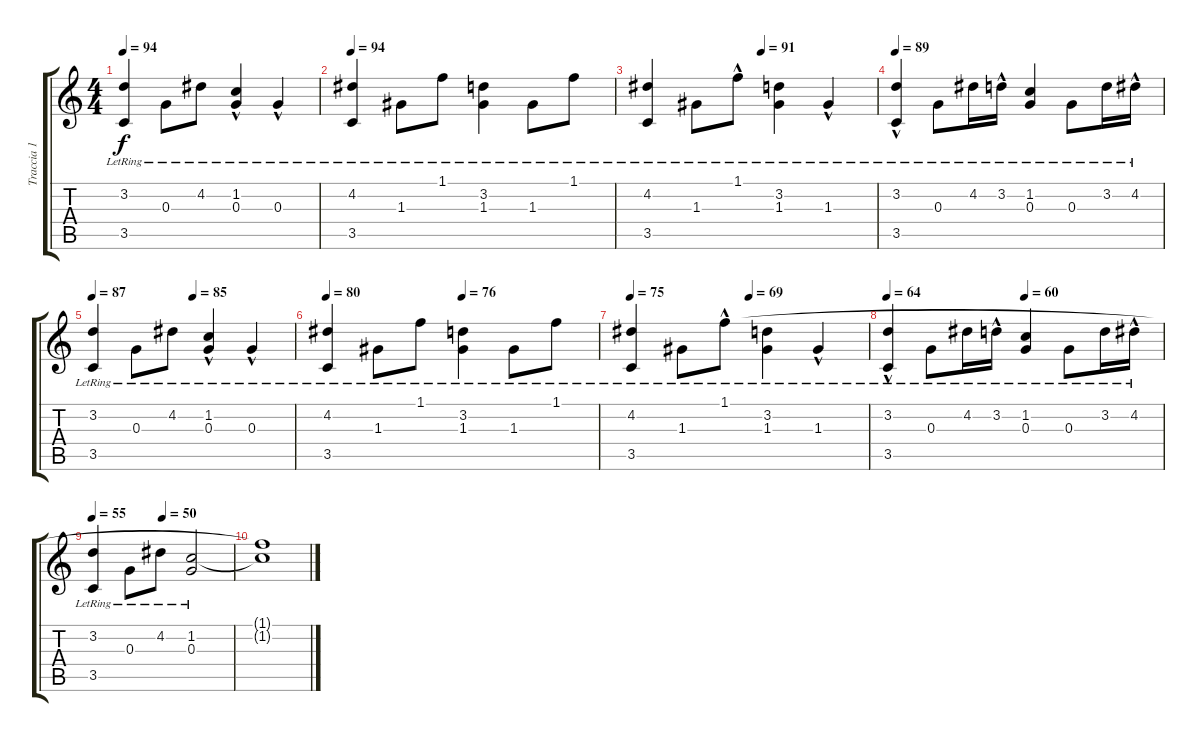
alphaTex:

\track ("Traccia 1" "Traccia 1") {instrument acousticguitarnylon}
\staff {score tabs}
\tuning (E4 B3 G3 D3 A2 E2) {hide}
\ts (4 4)
\tempo 94
\clef g2
\ks c
(3.2{lr} 3.5{lr}).4{dy f} 0.3{lr}.8 4.2{lr}.8 (1.2{hac lr} 0.3{lr}).4 0.3{hac lr}.4 |
\tempo 94
(4.2{lr} 3.5{lr}).4 1.3{lr}.8 1.1{lr}.8 (3.2{lr} 1.3{lr}).4 1.3{lr}.8 1.1{lr}.8 |
\tempo (91 0.5)
(4.2{lr} 3.5{lr}).4 1.3{lr}.8 1.1{hac lr}.8 (3.2{lr} 1.3{lr}).4 1.3{hac lr}.4 |
\tempo 89
(3.2{hac lr} 3.5{lr}).4 0.3{lr}.8 4.2{lr}.16 3.2{hac lr}.16 (1.2{lr} 0.3{lr}).4 0.3{lr}.8 3.2{lr}.16 4.2{hac lr}.16 |
\tempo 87
\tempo (85 0.5)
(3.2{lr} 3.5{lr}).4 0.3{lr}.8 4.2{lr}.8 (1.2{hac lr} 0.3{lr}).4 0.3{hac lr}.4 |
\tempo 80
\tempo (76 0.5)
(4.2{lr} 3.5{lr}).4 1.3{lr}.8 1.1{lr}.8 (3.2{lr} 1.3{lr}).4 1.3{lr}.8 1.1{lr}.8 |
\tempo 75
\tempo (69 0.5)
(4.2{lr} 3.5{lr}).4 1.3{lr}.8 1.1{hac lr}.8 (3.2{lr} 1.3{lr}).4 1.3{hac lr}.4 |
\tempo 64
\tempo (60 0.5)
(3.2{hac lr} 3.5{lr}).4 0.3{lr}.8 4.2{lr}.16 3.2{hac lr}.16 (1.2{lr} 0.3{lr}).4 0.3{lr}.8 3.2{lr}.16 4.2{hac lr}.16 |
\tempo 55
\tempo (50 0.5)
(3.2{lr} 3.5{lr}).4 0.3{lr}.8 4.2{lr}.8 (1.2{lr} 0.3{lr}).2 |
(1.1{t} 1.2{t}).1
